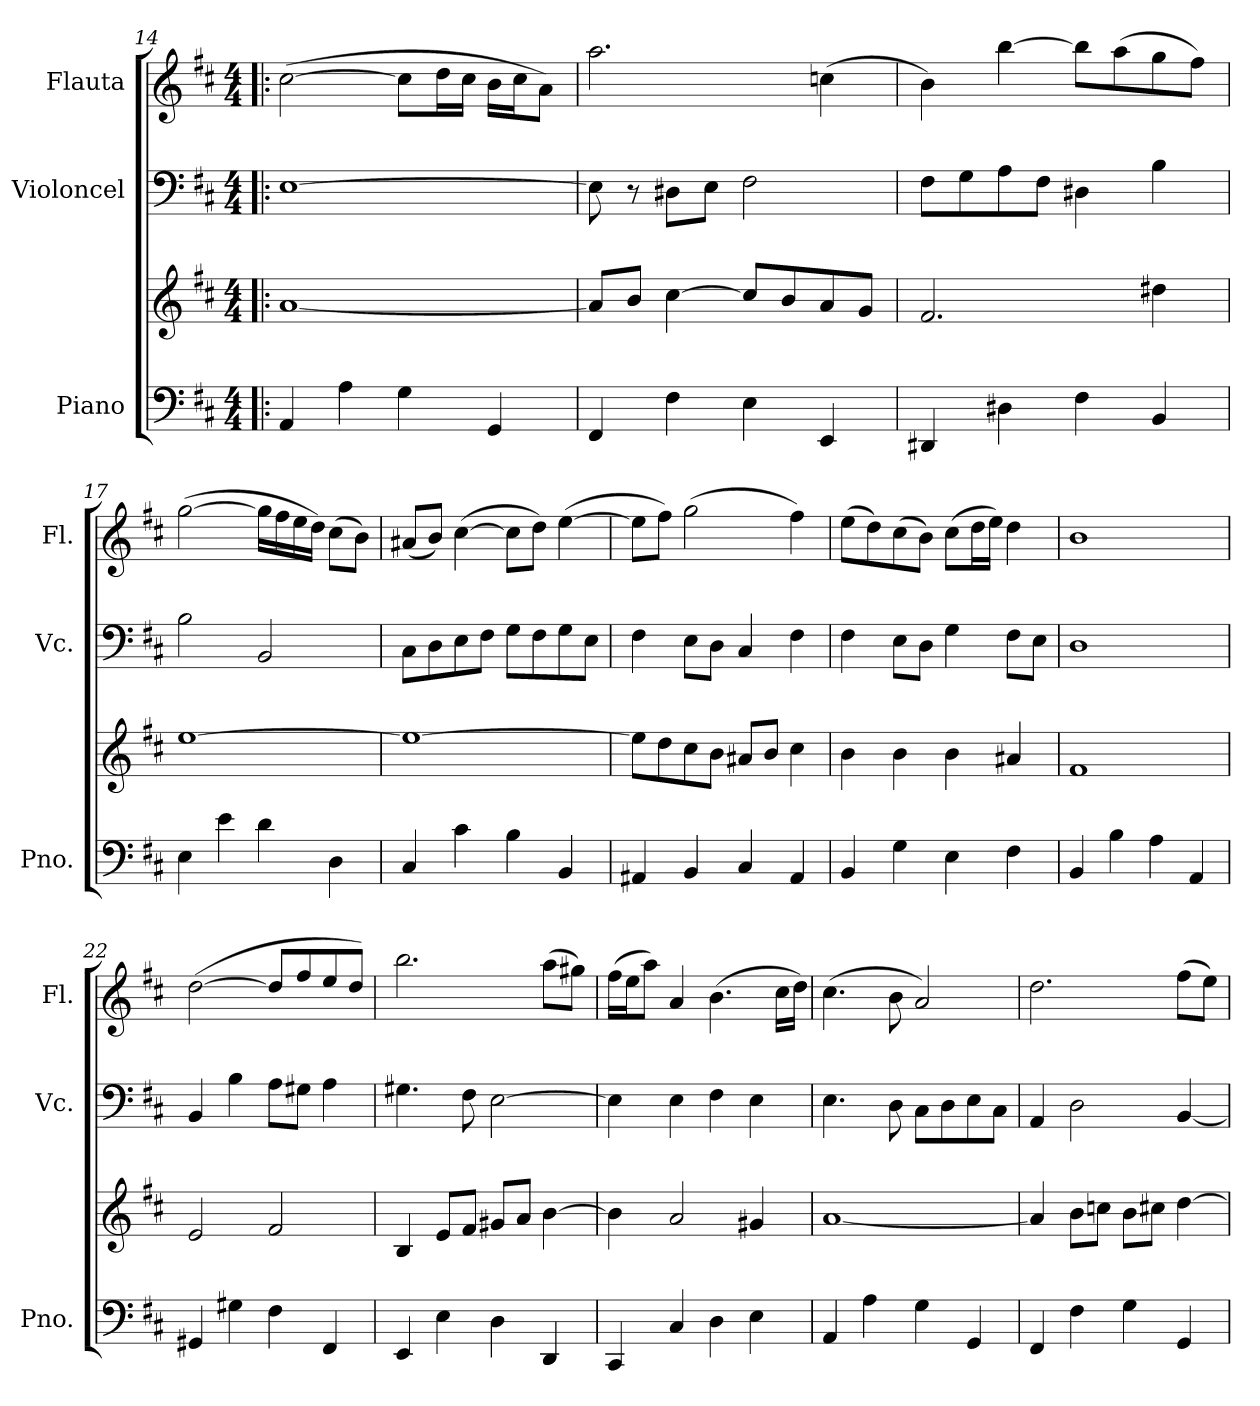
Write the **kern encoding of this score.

**kern	**kern	**kern	**kern
*part3	*part3	*part2	*part1
*staff4	*staff3	*staff2	*staff1
*I"Piano	*	*I"Violoncel	*I"Flauta
*I'Pno.	*	*I'Vc.	*I'Fl.
!!LO:PB:g=z
*clefF4	*clefG2	*clefF4	*clefG2
*k[f#c#]	*k[f#c#]	*k[f#c#]	*k[f#c#]
*M4/4	*M4/4	*M4/4	*M4/4
=14!|:	=14!|:	=14!|:	=14!|:
4AA/	[1a	[1E	([2cc#\
4A\	.	.	.
4G\	.	.	8cc#\L]
.	.	.	16dd\L
.	.	.	16cc#\JJ
4GG/	.	.	16b\LL
.	.	.	16cc#\J
.	.	.	8a\J)
=15	=15	=15	=15
4FF#/	8a/L]	8E\]	2.aa\
.	8b/J	8r	.
4F#\	[4cc#\	8D#X\L	.
.	.	8E\J	.
4E\	8cc#/L]	2F#\	.
.	8b/	.	.
4EE/	8a/	.	(4ccn\
.	8g/J	.	.
=16	=16	=16	=16
4DD#X/	2.f#/	8F#\L	4b\)
.	.	8G\	.
4D#X\	.	8A\	[4bb\
.	.	8F#\J	.
4F#\	.	4D#X\	8bb\L]
.	.	.	(8aa\
4BB/	4dd#X\	4B\	8gg\
.	.	.	8ff#\J)
=17	=17	=17	=17
4E\	[1ee	2B\	(>[2gg\
4e\	.	.	.
4d\	.	2BB/	16gg\LL]
.	.	.	16ff#\
.	.	.	16ee\
.	.	.	16dd\JJ)
4D\	.	.	(8cc#\L
.	.	.	8b\J)
!!LO:LB:g=z
=18	=18	=18	=18
4C#/	1ee_	8C#\L	(8a#X/L
.	.	8D\	8b/J)
4c#\	.	8E\	([4cc#\
.	.	8F#\J	.
4B\	.	8G\L	8cc#\L]
.	.	8F#\	8dd\J)
4BB/	.	8G\	(>[4ee\
.	.	8E\J	.
=19	=19	=19	=19
4AA#X/	8ee\L]	4F#\	8ee\L]
.	8dd\	.	8ff#\J)
4BB/	8cc#\	8E\L	(2gg\
.	8b\J	8D\J	.
4C#/	8a#X/L	4C#/	.
.	8b/J	.	.
4AA#/	4cc#\	4F#\	4ff#\)
=20	=20	=20	=20
4BB/	4b\	4F#\	(8ee\L
.	.	.	8dd\)
4G\	4b\	8E\L	(8cc#\
.	.	8D\J	8b\J)
4E\	4b\	4G\	(8cc#\L
.	.	.	16dd\L
.	.	.	16ee\JJ)
4F#\	4a#X/	8F#\L	4dd\
.	.	8E\J	.
=21	=21	=21	=21
4BB/	1f#	1D	1b
4B\	.	.	.
4A\	.	.	.
4AA/	.	.	.
!!LO:LB:g=z
=22	=22	=22	=22
4GG#X/	2e/	4BB/	([2dd\
4G#X\	.	4B\	.
4F#\	2f#/	8A\L	8dd/L]
.	.	8G#X\J	8ff#/
4FF#/	.	4A\	8ee/
.	.	.	8dd/J)
=23	=23	=23	=23
4EE/	4B/	4.G#X\	2.bb\
4E\	8e/L	.	.
.	8f#/J	8F#\	.
4D\	8g#X/L	[2E\	.
.	8a/J	.	.
4DD/	[4b\	.	(8aa\L
.	.	.	8gg#X\J)
=24	=24	=24	=24
4CC#/	4b\]	4E\]	(16ff#\LL
.	.	.	16ee\J
.	.	.	8aa\J)
4C#/	2a/	4E\	4a/
4D\	.	4F#\	(4.b\
4E\	4g#X/	4E\	.
.	.	.	16cc#\LL
.	.	.	16dd\JJ)
=25	=25	=25	=25
4AA/	[1a	4.E\	(4.cc#\
4A\	.	.	.
.	.	8D\	8b\
4G\	.	8C#\L	2a/)
.	.	8D\	.
4GG/	.	8E\	.
.	.	8C#\J	.
!!LO:PB:g=z
=26	=26	=26	=26
4FF#/	4a/]	4AA/	2.dd\
4F#\	8b\L	2D\	.
.	8ccn\J	.	.
4G\	8b\L	.	.
.	8cc#X\J	.	.
4GG/	[4dd\	[4BB/	(8ff#\L
.	.	.	8ee\J)
=	=	=	=
*-	*-	*-	*-
